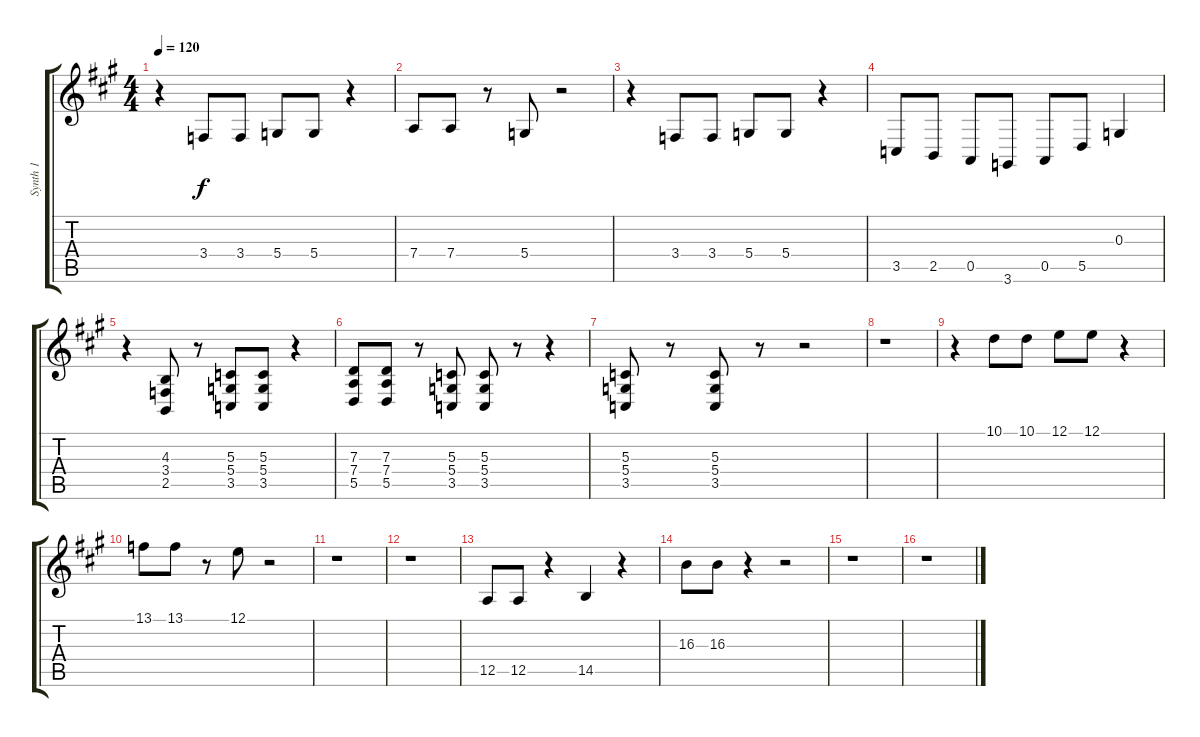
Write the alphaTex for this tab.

\track ("Synth 1" "Synth 1") {instrument synthstrings2}
\staff {score tabs}
\tuning (E4 B3 G3 D3 A2 E2) {hide}
\ts (4 4)
\tempo 120
\clef g2
\ks a
r.4{dy f} 3.4.8 3.4.8 5.4.8 5.4.8 r.4 |
7.4.8 7.4.8 r.8 5.4.8 r.2 |
r.4 3.4.8 3.4.8 5.4.8 5.4.8 r.4 |
3.5.8 2.5.8 0.5.8 3.6.8 0.5.8 5.5.8 0.3.4 |
r.4 (4.3 3.4 2.5).8 r.8 (5.3 5.4 3.5).8 (5.3 5.4 3.5).8 r.4 |
(7.3 7.4 5.5).8 (7.3 7.4 5.5).8 r.8 (5.3 5.4 3.5).8 (5.3 5.4 3.5).8 r.8 r.4 |
(5.3 5.4 3.5).8 r.8 (5.3 5.4 3.5).8 r.8 r.2 |
r.1 |
r.4 10.1.8 10.1.8 12.1.8 12.1.8 r.4 |
13.1.8 13.1.8 r.8 12.1.8 r.2 |
r.1 |
r.1 |
12.5.8 12.5.8 r.4 14.5.4 r.4 |
16.3.8 16.3.8 r.4 r.2 |
r.1 |
r.1
